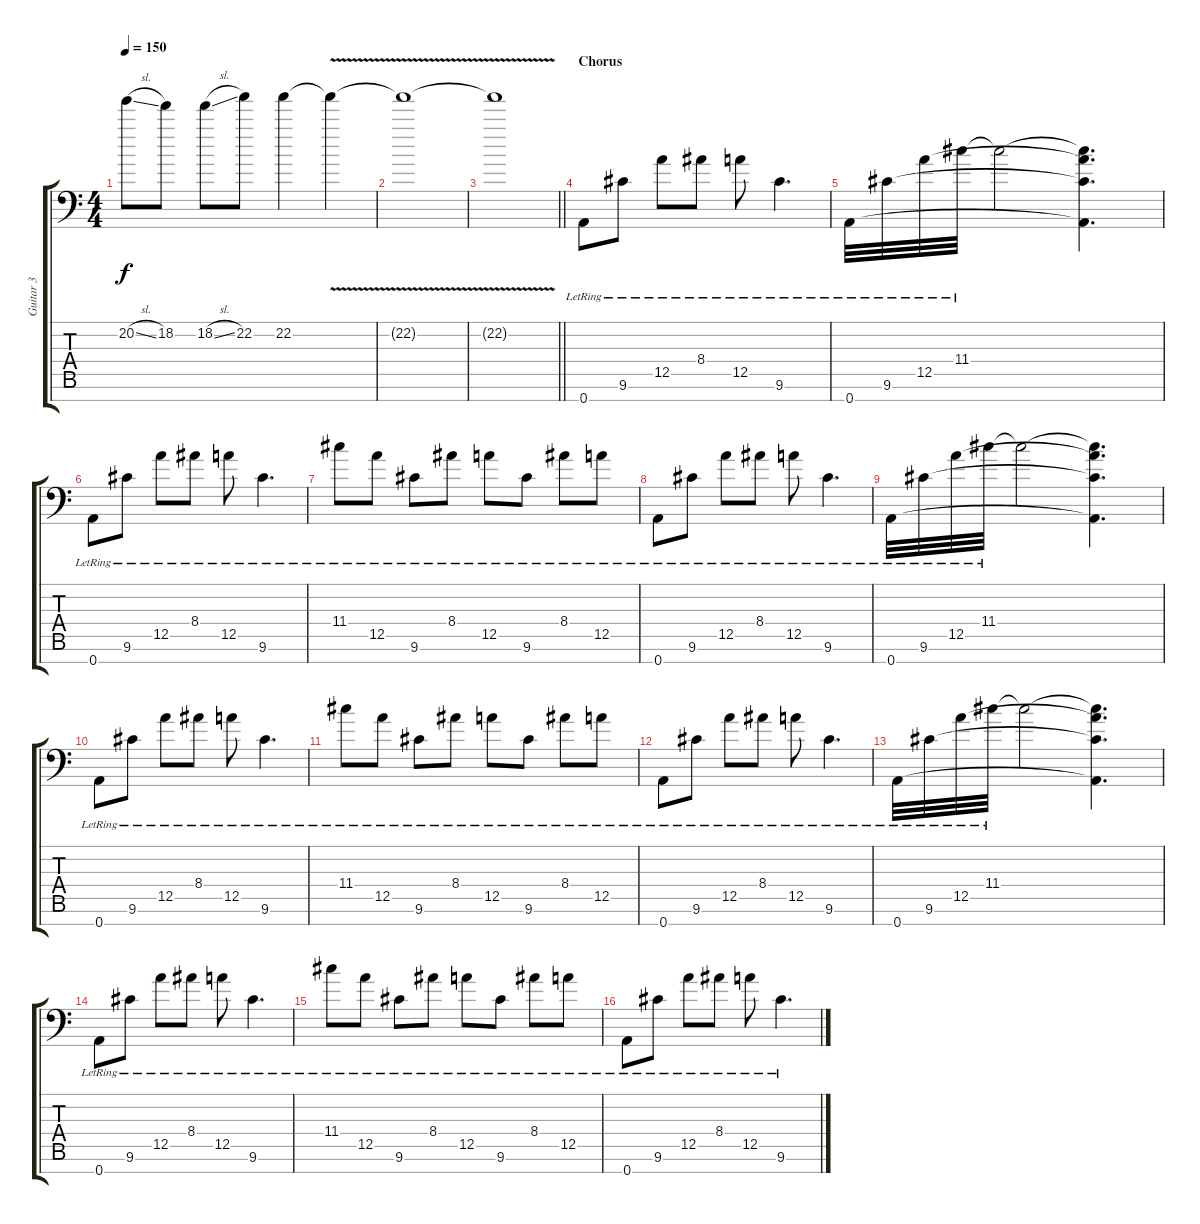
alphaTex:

\track ("Guitar 3" "Guitar 3") {instrument distortionguitar}
\staff {score tabs}
\tuning (E4 B3 G3 D3 A2 E2 A1) {hide}
\ts (4 4)
\tempo 150
\clef f4
\ks c
20.2{sl}.8{dy f} 18.2.8 18.2{sl}.8 22.2.8 22.2.4 22.2{v t}.4 |
22.2{v t}.1{volume 0} |
\barLineRight lightlight
22.2{t}.1 |
\section ("" "Chorus")
0.7{lr}.8{volume 14} 9.6{lr}.8 12.5{lr}.8 8.4{lr}.8 12.5{lr}.8 9.6{lr}.4{d} |
0.7{lr}.32 9.6{lr}.32 12.5{lr}.32 11.4{lr}.32 11.4{t}.2 (11.4{t} 12.5{t} 9.6{t} 0.7{t}).4{d} |
0.7{lr}.8 9.6{lr}.8 12.5{lr}.8 8.4{lr}.8 12.5{lr}.8 9.6{lr}.4{d} |
11.4{lr}.8 12.5{lr}.8 9.6{lr}.8 8.4{lr}.8 12.5{lr}.8 9.6{lr}.8 8.4{lr}.8 12.5{lr}.8 |
0.7{lr}.8 9.6{lr}.8 12.5{lr}.8 8.4{lr}.8 12.5{lr}.8 9.6{lr}.4{d} |
0.7{lr}.32 9.6{lr}.32 12.5{lr}.32 11.4{lr}.32 11.4{t}.2 (11.4{t} 12.5{t} 9.6{t} 0.7{t}).4{d} |
0.7{lr}.8 9.6{lr}.8 12.5{lr}.8 8.4{lr}.8 12.5{lr}.8 9.6{lr}.4{d} |
11.4{lr}.8 12.5{lr}.8 9.6{lr}.8 8.4{lr}.8 12.5{lr}.8 9.6{lr}.8 8.4{lr}.8 12.5{lr}.8 |
0.7{lr}.8 9.6{lr}.8 12.5{lr}.8 8.4{lr}.8 12.5{lr}.8 9.6{lr}.4{d} |
0.7{lr}.32 9.6{lr}.32 12.5{lr}.32 11.4{lr}.32 11.4{t}.2 (11.4{t} 12.5{t} 9.6{t} 0.7{t}).4{d} |
0.7{lr}.8 9.6{lr}.8 12.5{lr}.8 8.4{lr}.8 12.5{lr}.8 9.6{lr}.4{d} |
11.4{lr}.8 12.5{lr}.8 9.6{lr}.8 8.4{lr}.8 12.5{lr}.8 9.6{lr}.8 8.4{lr}.8 12.5{lr}.8 |
0.7{lr}.8 9.6{lr}.8 12.5{lr}.8 8.4{lr}.8 12.5{lr}.8 9.6{lr}.4{d}
